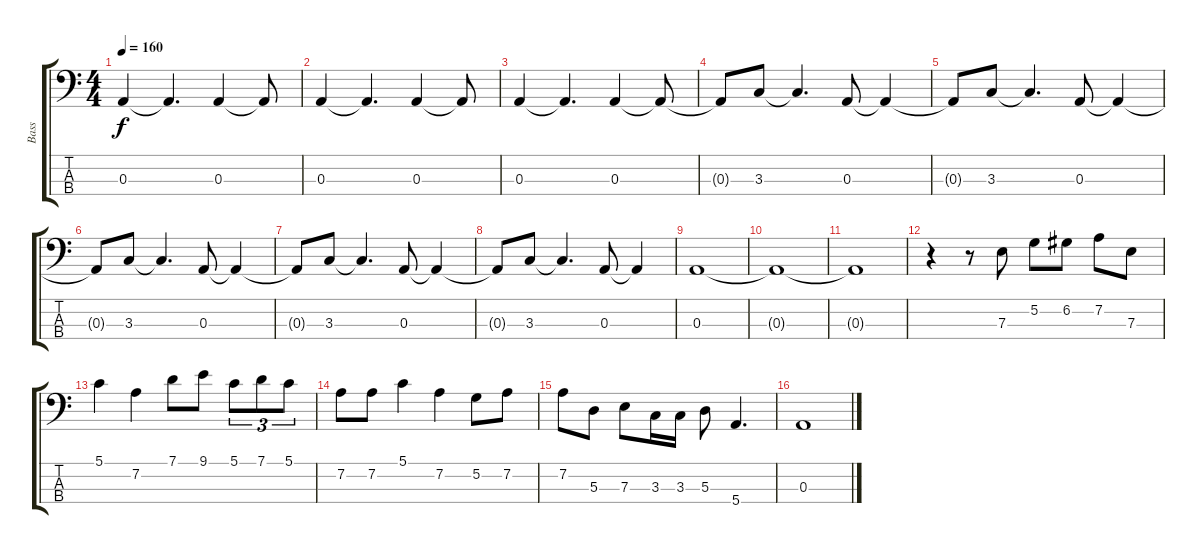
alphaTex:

\track ("Bass" "Bass") {instrument electricbasspick}
\staff {score tabs}
\tuning (G2 D2 A1 E1) {hide}
\ts (4 4)
\tempo 160
\clef f4
\ks c
0.3.4{dy f} 0.3{t}.4{d} 0.3.4 0.3{t}.8 |
0.3.4 0.3{t}.4{d} 0.3.4 0.3{t}.8 |
0.3.4 0.3{t}.4{d} 0.3.4 0.3{t}.8 |
0.3{t}.8 3.3.8 3.3{t}.4{d} 0.3.8 0.3{t}.4 |
0.3{t}.8 3.3.8 3.3{t}.4{d} 0.3.8 0.3{t}.4 |
0.3{t}.8 3.3.8 3.3{t}.4{d} 0.3.8 0.3{t}.4 |
0.3{t}.8 3.3.8 3.3{t}.4{d} 0.3.8 0.3{t}.4 |
0.3{t}.8 3.3.8 3.3{t}.4{d} 0.3.8 0.3{t}.4 |
0.3.1 |
0.3{t}.1 |
0.3{t}.1 |
r.4 r.8 7.3.8 5.2.8 6.2.8 7.2.8 7.3.8 |
5.1.4 7.2.4 7.1.8 9.1.8 5.1.8{tu (3 2)} 7.1.8{tu (3 2)} 5.1.8{tu (3 2)} |
7.2.8 7.2.8 5.1.4 7.2.4 5.2.8 7.2.8 |
7.2.8 5.3.8 7.3.8 3.3.16 3.3.16 5.3.8 5.4.4{d} |
0.3.1
